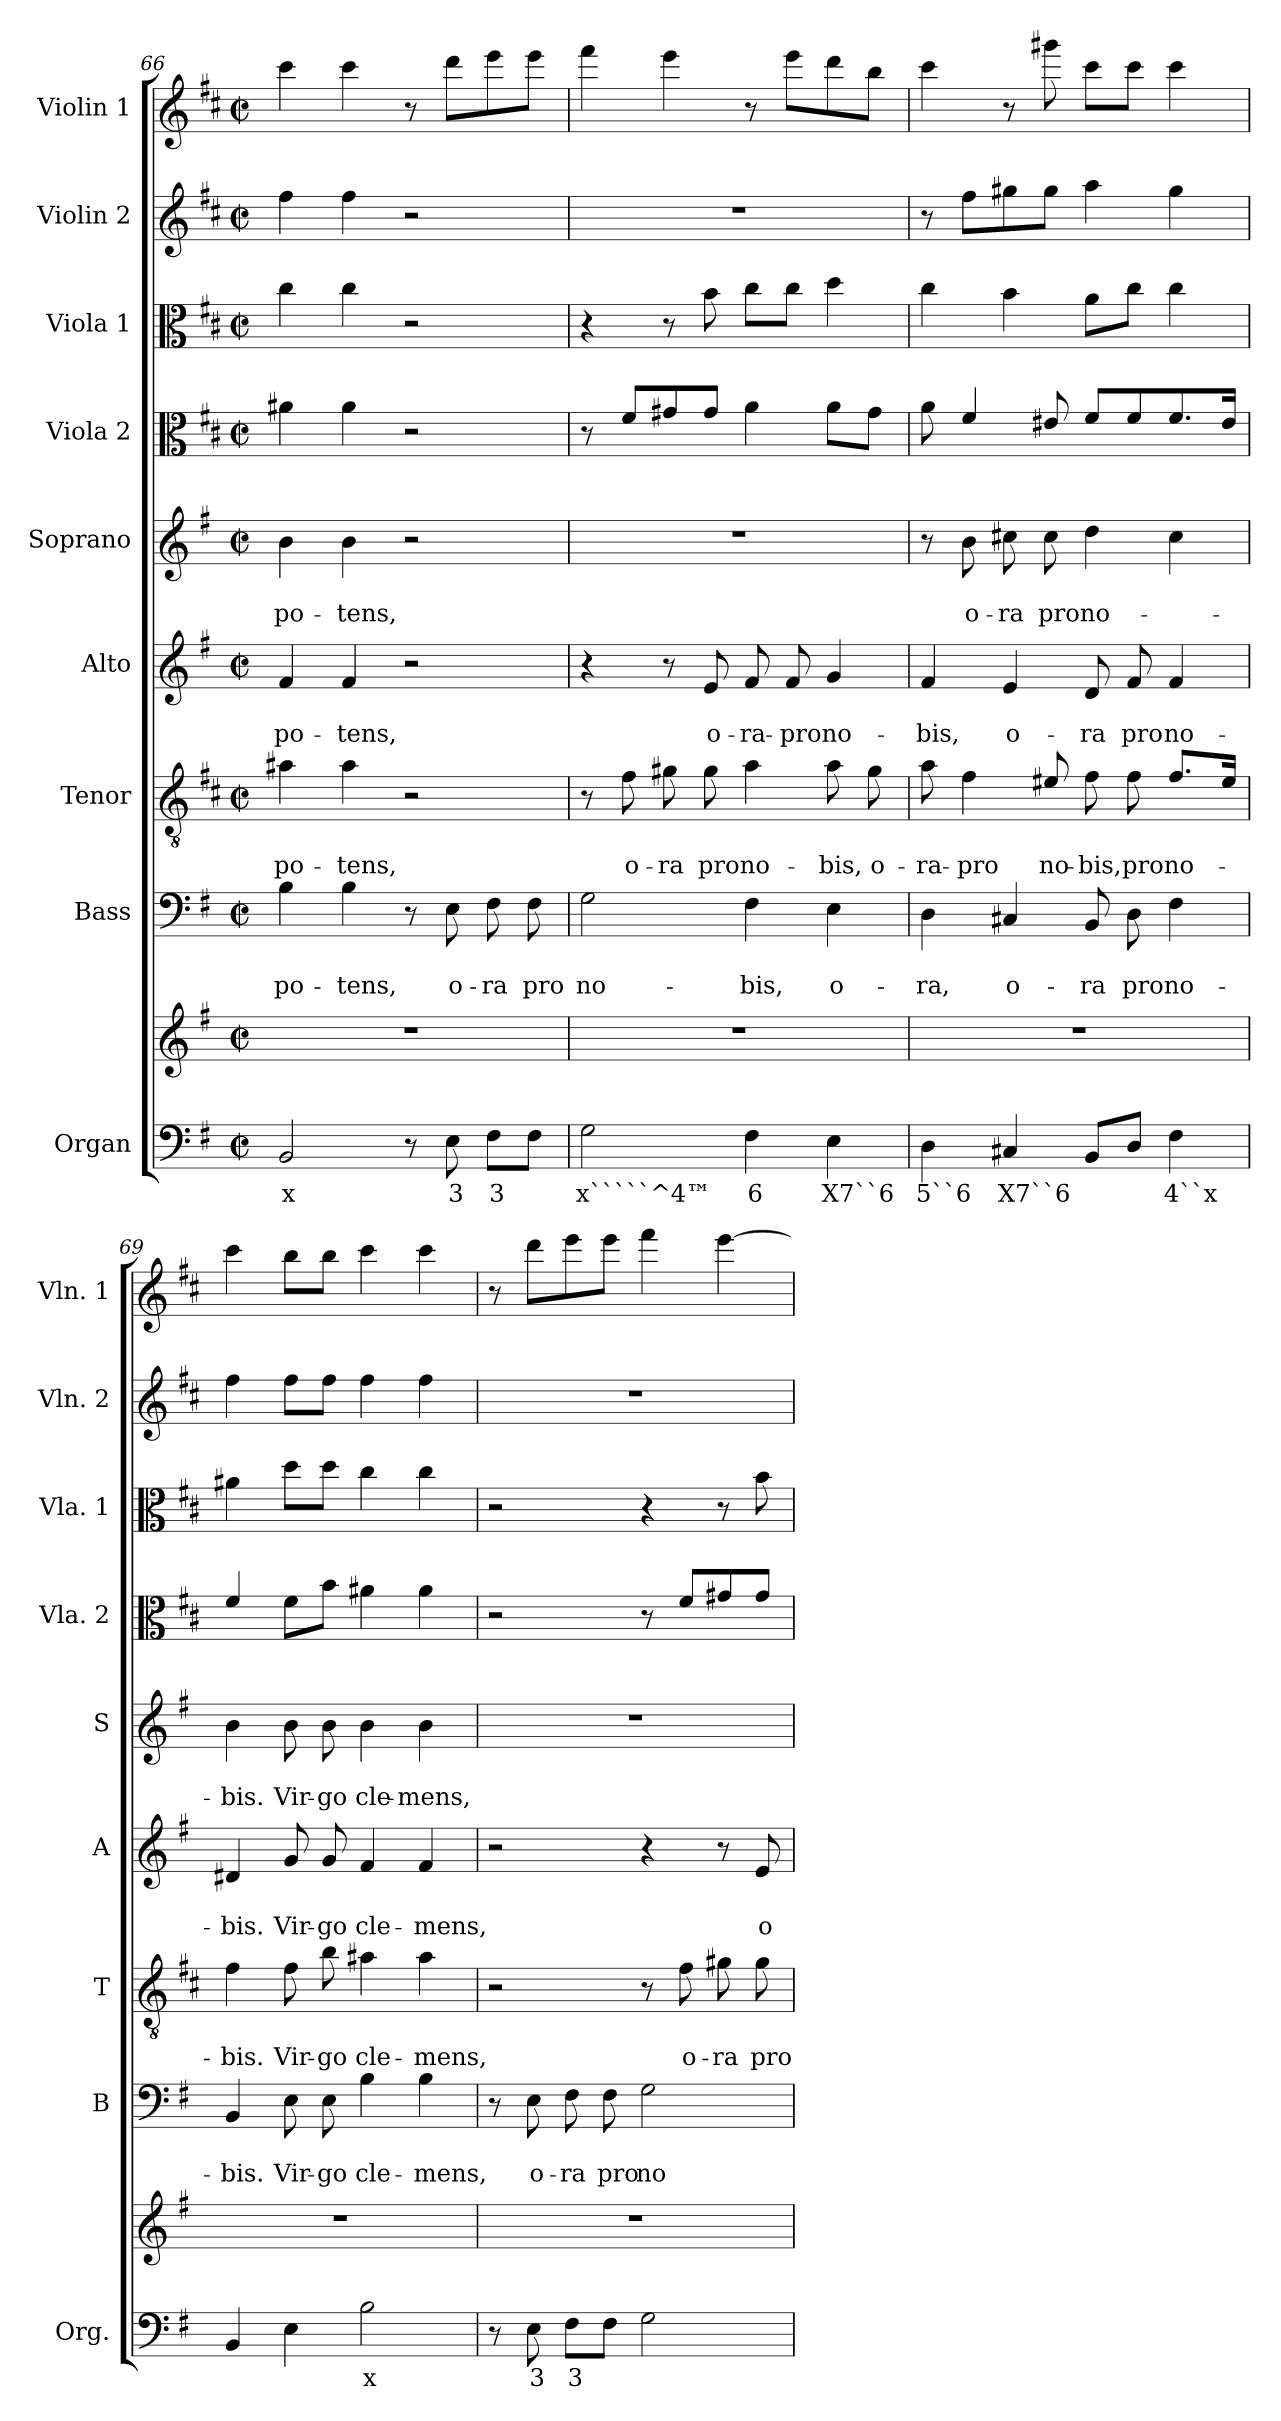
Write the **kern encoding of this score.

**kern	**text	**kern	**kern	**text	**text	**kern	**text	**text	**kern	**text	**text	**kern	**text	**text	**kern	**kern	**kern	**kern
*part9	*part9	*part9	*part8	*part8	*part8	*part7	*part7	*part7	*part6	*part6	*part6	*part5	*part5	*part5	*part4	*part3	*part2	*part1
*staff10	*staff10	*staff9	*staff8	*staff8	*staff8	*staff7	*staff7	*staff7	*staff6	*staff6	*staff6	*staff5	*staff5	*staff5	*staff4	*staff3	*staff2	*staff1
*I"Organ	*	*	*I"Bass	*	*	*I"Tenor	*	*	*I"Alto	*	*	*I"Soprano	*	*	*I"Viola 2	*I"Viola 1	*I"Violin 2	*I"Violin 1
*I'Org.	*	*	*I'B	*	*	*I'T	*	*	*I'A	*	*	*I'S	*	*	*I'Vla. 2	*I'Vla. 1	*I'Vln. 2	*I'Vln. 1
*clefF4	*	*clefG2	*clefF4	*	*	*clefGv2	*	*	*clefG2	*	*	*clefG2	*	*	*clefC3	*clefC3	*clefG2	*clefG2
*	*	*	*	*	*	*ITrd4c7	*	*	*	*	*	*	*	*	*ITrd4c7	*ITrd4c7	*ITrd4c7	*ITrd4c7
*k[f#]	*	*k[f#]	*k[f#]	*	*	*k[f#]	*	*	*k[f#]	*	*	*k[f#]	*	*	*k[f#]	*k[f#]	*k[f#]	*k[f#]
*G:	*	*G:	*G:	*	*	*G:	*	*	*G:	*	*	*G:	*	*	*G:	*G:	*G:	*G:
*M2/2	*	*M2/2	*M2/2	*	*	*M2/2	*	*	*M2/2	*	*	*M2/2	*	*	*M2/2	*M2/2	*M2/2	*M2/2
*met(c|)	*	*met(c|)	*met(c|)	*	*	*met(c|)	*	*	*met(c|)	*	*	*met(c|)	*	*	*met(c|)	*met(c|)	*met(c|)	*met(c|)
=66	=66	=66	=66	=66	=66	=66	=66	=66	=66	=66	=66	=66	=66	=66	=66	=66	=66	=66
!	!LO:LY:b	!	!	!	!LO:LY:b	!	!	!LO:LY:b	!	!	!LO:LY:b	!	!	!LO:LY:b	!	!	!	!
2BB/	x	1r	4B\	.	po-	4d#X\	.	po-	4f#/	.	po-	4b\	.	po-	4d#X\	4f#\	4b\	4ff#\
!	!	!	!	!	!LO:LY:b	!	!	!LO:LY:b	!	!	!LO:LY:b	!	!	!LO:LY:b	!	!	!	!
.	.	.	4B\	.	-tens,	4d#\	.	-tens,	4f#/	.	-tens,	4b\	.	-tens,	4d#\	4f#\	4b\	4ff#\
8r	.	.	8r	.	.	2r	.	.	2r	.	.	2r	.	.	2r	2r	2r	8r
!	!LO:LY:b	!	!	!	!LO:LY:b	!	!	!	!	!	!	!	!	!	!	!	!	!
8E\	3	.	8E\	.	o-	.	.	.	.	.	.	.	.	.	.	.	.	8gg\L
!	!LO:LY:b	!	!	!	!LO:LY:b	!	!	!	!	!	!	!	!	!	!	!	!	!
8F#\L	3	.	8F#\	.	-ra	.	.	.	.	.	.	.	.	.	.	.	.	8aa\
!	!	!	!	!	!LO:LY:b	!	!	!	!	!	!	!	!	!	!	!	!	!
8F#\J	.	.	8F#\	.	pro	.	.	.	.	.	.	.	.	.	.	.	.	8aa\J
!!LO:PB:g=z
=67	=67	=67	=67	=67	=67	=67	=67	=67	=67	=67	=67	=67	=67	=67	=67	=67	=67	=67
!	!LO:LY:b	!	!	!	!LO:LY:b	!	!	!	!	!	!	!	!	!	!	!	!	!
2G\	x`````^4™	1r	2G\	.	no-	8r	.	.	4r	.	.	1r	.	.	8r	4r	1r	4bb\
!	!	!	!	!	!	!	!	!LO:LY:b	!	!	!	!	!	!	!	!	!	!
.	.	.	.	.	.	8B\	.	o-	.	.	.	.	.	.	8B/L	.	.	.
!	!	!	!	!	!	!	!	!LO:LY:b	!	!	!	!	!	!	!	!	!	!
.	.	.	.	.	.	8c#X\	.	-ra	8r	.	.	.	.	.	8c#X/	8r	.	4aa\
!	!	!	!	!	!	!	!	!LO:LY:b	!	!	!LO:LY:b	!	!	!	!	!	!	!
.	.	.	.	.	.	8c#\	.	pro	8e/	.	o-	.	.	.	8c#/J	8e\	.	.
!	!LO:LY:b	!	!	!	!LO:LY:b	!	!	!LO:LY:b	!	!	!LO:LY:b	!	!	!	!	!	!	!
4F#\	6	.	4F#\	.	-bis,	4d\	.	no-	8f#/	.	-ra-	.	.	.	4d\	8f#\L	.	8r
!	!	!	!	!	!	!	!	!	!	!	!LO:LY:b	!	!	!	!	!	!	!
.	.	.	.	.	.	.	.	.	8f#/	.	-pro	.	.	.	.	8f#\J	.	8aa\L
!	!LO:LY:b	!	!	!	!LO:LY:b	!	!	!LO:LY:b	!	!	!LO:LY:b	!	!	!	!	!	!	!
4E\	X7``6	.	4E\	.	o-	8d\	.	-bis,	4g/	.	no-	.	.	.	8d\L	4g\	.	8gg\
!	!	!	!	!	!	!	!	!LO:LY:b	!	!	!	!	!	!	!	!	!	!
.	.	.	.	.	.	8c#\	.	o-	.	.	.	.	.	.	8c#\J	.	.	8ee\J
=68	=68	=68	=68	=68	=68	=68	=68	=68	=68	=68	=68	=68	=68	=68	=68	=68	=68	=68
!	!LO:LY:b	!	!	!	!LO:LY:b	!	!	!LO:LY:b	!	!	!LO:LY:b	!	!	!	!	!	!	!
4D\	5``6	1r	4D\	.	-ra,	8d\	.	-ra-	4f#/	.	-bis,	8r	.	.	8d\	4f#\	8r	4ff#\
!	!	!	!	!	!	!	!	!LO:LY:b	!	!	!	!	!	!LO:LY:b	!	!	!	!
.	.	.	.	.	.	4B\	.	-pro	.	.	.	8b\	.	o-	4B/	.	8b\L	.
!	!LO:LY:b	!	!	!	!LO:LY:b	!	!	!	!	!	!LO:LY:b	!	!	!LO:LY:b	!	!	!	!
4C#X/	X7``6	.	4C#X/	.	o-	.	.	.	4e/	.	o-	8cc#X\	.	-ra	.	4e\	8cc#X\	8r
!	!	!	!	!	!	!	!	!LO:LY:b	!	!	!	!	!	!LO:LY:b	!	!	!	!
.	.	.	.	.	.	8A#X/	.	no-	.	.	.	8cc#\	.	pro	8A#X/	.	8cc#\J	8ccc#X\
!	!	!	!	!	!LO:LY:b	!	!	!LO:LY:b	!	!	!LO:LY:b	!	!	!LO:LY:b	!	!	!	!
8BB/L	.	.	8BB/	.	-ra	8B\	.	-bis,	8d/	.	-ra	4dd\	.	no-	8B/L	8d\L	4dd\	8ff#\L
!	!	!	!	!	!LO:LY:b	!	!	!LO:LY:b	!	!	!LO:LY:b	!	!	!	!	!	!	!
8D/J	.	.	8D\	.	pro	8B\	.	pro	8f#/	.	pro	.	.	.	8B/	8f#\J	.	8ff#\J
!	!LO:LY:b	!	!	!	!LO:LY:b	!	!	!LO:LY:b	!	!	!LO:LY:b	!	!	!	!	!	!	!
4F#\	4``x	.	4F#\	.	no-	8.B/L	.	no-	4f#/	.	no-	4cc#\	.	.	8.B/	4f#\	4cc#\	4ff#\
.	.	.	.	.	.	16A#/Jk	.	.	.	.	.	.	.	.	16A#/Jk	.	.	.
=69	=69	=69	=69	=69	=69	=69	=69	=69	=69	=69	=69	=69	=69	=69	=69	=69	=69	=69
!	!	!	!	!	!LO:LY:b	!	!	!LO:LY:b	!	!	!LO:LY:b	!	!	!LO:LY:b	!	!	!	!
4BB/	.	1r	4BB/	.	-bis.	4B\	.	-bis.	4d#X/	.	-bis.	4b\	.	-bis.	4B/	4d#X\	4b\	4ff#\
!	!	!	!	!	!LO:LY:b	!	!	!LO:LY:b	!	!	!LO:LY:b	!	!	!LO:LY:b	!	!	!	!
4E\	.	.	8E\	.	Vir-	8B\	.	Vir-	8g/	.	Vir-	8b\	.	Vir-	8B\L	8g\L	8b\L	8ee\L
!	!	!	!	!	!LO:LY:b	!	!	!LO:LY:b	!	!	!LO:LY:b	!	!	!LO:LY:b	!	!	!	!
.	.	.	8E\	.	-go	8e\	.	-go	8g/	.	-go	8b\	.	-go	8e\J	8g\J	8b\J	8ee\J
!	!LO:LY:b	!	!	!	!LO:LY:b	!	!	!LO:LY:b	!	!	!LO:LY:b	!	!	!LO:LY:b	!	!	!	!
2B\	x	.	4B\	.	cle-	4d#X\	.	cle-	4f#/	.	cle-	4b\	.	cle-	4d#X\	4f#\	4b\	4ff#\
!	!	!	!	!	!LO:LY:b	!	!	!LO:LY:b	!	!	!LO:LY:b	!	!	!LO:LY:b	!	!	!	!
.	.	.	4B\	.	-mens,	4d#\	.	-mens,	4f#/	.	-mens,	4b\	.	-mens,	4d#\	4f#\	4b\	4ff#\
=70	=70	=70	=70	=70	=70	=70	=70	=70	=70	=70	=70	=70	=70	=70	=70	=70	=70	=70
8r	.	1r	8r	.	.	2r	.	.	2r	.	.	1r	.	.	2r	2r	1r	8r
!	!LO:LY:b	!	!	!	!LO:LY:b	!	!	!	!	!	!	!	!	!	!	!	!	!
8E\	3	.	8E\	.	o-	.	.	.	.	.	.	.	.	.	.	.	.	8gg\L
!	!LO:LY:b	!	!	!	!LO:LY:b	!	!	!	!	!	!	!	!	!	!	!	!	!
8F#\L	3	.	8F#\	.	-ra	.	.	.	.	.	.	.	.	.	.	.	.	8aa\
!	!	!	!	!	!LO:LY:b	!	!	!	!	!	!	!	!	!	!	!	!	!
8F#\J	.	.	8F#\	.	pro	.	.	.	.	.	.	.	.	.	.	.	.	8aa\J
!	!	!	!	!	!LO:LY:b	!	!	!	!	!	!	!	!	!	!	!	!	!
2G\	.	.	2G\	.	no-	8r	.	.	4r	.	.	.	.	.	8r	4r	.	4bb\
!	!	!	!	!	!	!	!	!LO:LY:b	!	!	!	!	!	!	!	!	!	!
.	.	.	.	.	.	8B\	.	o-	.	.	.	.	.	.	8B/L	.	.	.
!	!	!	!	!	!	!	!	!LO:LY:b	!	!	!	!	!	!	!	!	!	!
.	.	.	.	.	.	8c#X\	.	-ra	8r	.	.	.	.	.	8c#X/	8r	.	[4aa\
!	!	!	!	!	!	!	!	!LO:LY:b	!	!	!LO:LY:b	!	!	!	!	!	!	!
.	.	.	.	.	.	8c#\	.	pro	8e/	.	o-	.	.	.	8c#/J	8e\	.	.
=	=	=	=	=	=	=	=	=	=	=	=	=	=	=	=	=	=	=
*-	*-	*-	*-	*-	*-	*-	*-	*-	*-	*-	*-	*-	*-	*-	*-	*-	*-	*-
